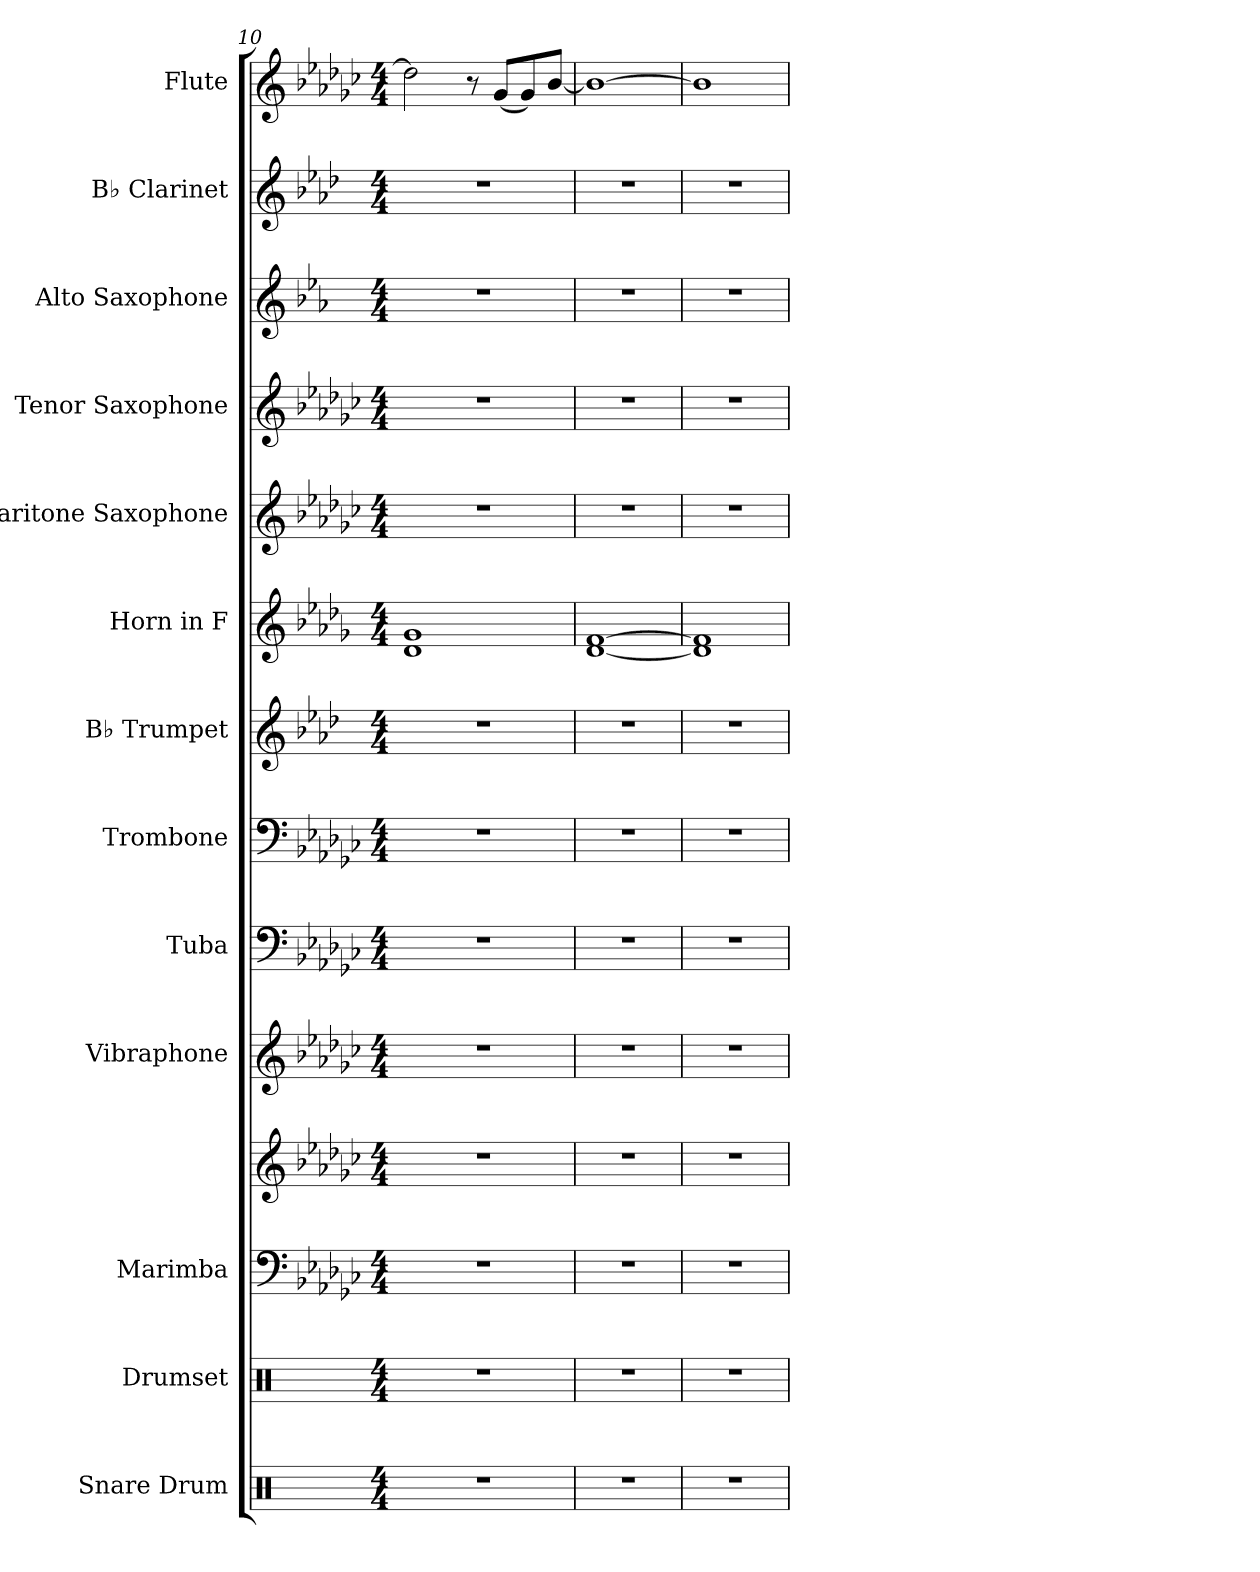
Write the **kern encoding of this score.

**kern	**kern	**kern	**kern	**kern	**kern	**kern	**kern	**kern	**kern	**kern	**kern	**kern	**kern
*part13	*part12	*part11	*part11	*part10	*part9	*part8	*part7	*part6	*part5	*part4	*part3	*part2	*part1
*staff14	*staff13	*staff12	*staff11	*staff10	*staff9	*staff8	*staff7	*staff6	*staff5	*staff4	*staff3	*staff2	*staff1
*I"Snare Drum	*I"Drumset	*I"Marimba	*	*I"Vibraphone	*I"Tuba	*I"Trombone	*I"B♭ Trumpet	*I"Horn in F	*I"Baritone Saxophone	*I"Tenor Saxophone	*I"Alto Saxophone	*I"B♭ Clarinet	*I"Flute
*I'Sn. Dr.	*I'Drs.	*I'Mrm.	*	*I'Vib.	*I'Tba.	*I'Tbn.	*I'B♭ Tpt.	*	*I'Bar. Sax.	*I'T. Sax.	*I'A. Sax.	*I'B♭ Cl.	*I'Fl.
!!LO:PB:g=z
*clefX	*clefX	*clefF4	*clefG2	*clefG2	*clefF4	*clefF4	*clefG2	*clefG2	*clefG2	*clefG2	*clefG2	*clefG2	*clefG2
*	*	*	*	*	*	*	*ITrd1c2	*ITrd4c7	*ITrd12c21	*ITrd8c14	*ITrd5c9	*ITrd1c2	*
*k[]	*k[]	*k[b-e-a-d-g-c-]	*k[b-e-a-d-g-c-]	*k[b-e-a-d-g-c-]	*k[b-e-a-d-g-c-]	*k[b-e-a-d-g-c-]	*k[b-e-a-d-g-c-]	*k[b-e-a-d-g-c-]	*k[b-e-a-d-g-c-]	*k[b-e-a-d-g-c-]	*k[b-e-a-d-g-c-]	*k[b-e-a-d-g-c-]	*k[b-e-a-d-g-c-]
*M4/4	*M4/4	*M4/4	*M4/4	*M4/4	*M4/4	*M4/4	*M4/4	*M4/4	*M4/4	*M4/4	*M4/4	*M4/4	*M4/4
=10	=10	=10	=10	=10	=10	=10	=10	=10	=10	=10	=10	=10	=10
1r	1r	1r	1r	1r	1r	1r	1r	1G- 1c-	1r	1r	1r	1r	2dd-\]
.	.	.	.	.	.	.	.	.	.	.	.	.	8r
.	.	.	.	.	.	.	.	.	.	.	.	.	(8g-/L
.	.	.	.	.	.	.	.	.	.	.	.	.	8g-/)
.	.	.	.	.	.	.	.	.	.	.	.	.	[8b-/J
=11	=11	=11	=11	=11	=11	=11	=11	=11	=11	=11	=11	=11	=11
1r	1r	1r	1r	1r	1r	1r	1r	[1G- [1B-	1r	1r	1r	1r	1b-_
=12	=12	=12	=12	=12	=12	=12	=12	=12	=12	=12	=12	=12	=12
1r	1r	1r	1r	1r	1r	1r	1r	1G-] 1B-]	1r	1r	1r	1r	1b-]
=	=	=	=	=	=	=	=	=	=	=	=	=	=
*-	*-	*-	*-	*-	*-	*-	*-	*-	*-	*-	*-	*-	*-
